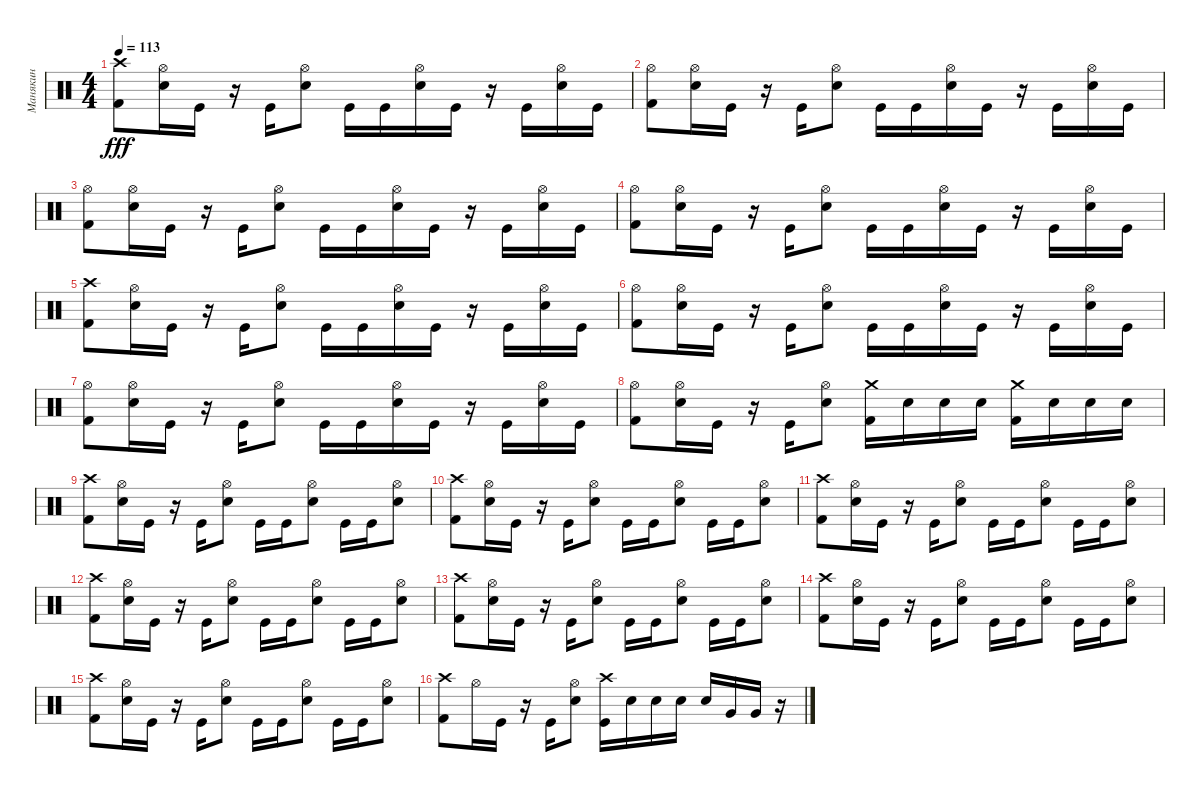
\track ("Манякин" "Манякин") {instrument percussion}
\staff {score}
\articulation defaults
\ts (4 4)
\tempo 113
\clef neutral
\ks c
("Kick (hit) 2" "Crash high (hit)").8{dy fff} ("Hi-Hat (open)" "Snare (hit) 2").16 "Kick (hit)".16 r.16 "Kick (hit)".16 ("Hi-Hat (open)" "Snare (hit) 2").8 "Kick (hit)".16 "Kick (hit)".16 ("Hi-Hat (open)" "Snare (hit) 2").16 "Kick (hit)".16 r.16 "Kick (hit)".16 ("Hi-Hat (open)" "Snare (hit) 2").16 "Kick (hit)".16 |
("Hi-Hat (open)" "Kick (hit) 2").8 ("Snare (hit) 2" "Hi-Hat (open)").16 "Kick (hit)".16 r.16 "Kick (hit)".16 ("Snare (hit) 2" "Hi-Hat (open)").8 "Kick (hit)".16 "Kick (hit)".16 ("Snare (hit) 2" "Hi-Hat (open)").16 "Kick (hit)".16 r.16 "Kick (hit)".16 ("Snare (hit) 2" "Hi-Hat (open)").16 "Kick (hit)".16 |
("Hi-Hat (open)" "Kick (hit) 2").8 ("Snare (hit) 2" "Hi-Hat (open)").16 "Kick (hit)".16 r.16 "Kick (hit)".16 ("Snare (hit) 2" "Hi-Hat (open)").8 "Kick (hit)".16 "Kick (hit)".16 ("Snare (hit) 2" "Hi-Hat (open)").16 "Kick (hit)".16 r.16 "Kick (hit)".16 ("Snare (hit) 2" "Hi-Hat (open)").16 "Kick (hit)".16 |
("Hi-Hat (open)" "Kick (hit) 2").8 ("Snare (hit) 2" "Hi-Hat (open)").16 "Kick (hit)".16 r.16 "Kick (hit)".16 ("Snare (hit) 2" "Hi-Hat (open)").8 "Kick (hit)".16 "Kick (hit)".16 ("Snare (hit) 2" "Hi-Hat (open)").16 "Kick (hit)".16 r.16 "Kick (hit)".16 ("Snare (hit) 2" "Hi-Hat (open)").16 "Kick (hit)".16 |
("Kick (hit) 2" "Crash high (hit)").8 ("Hi-Hat (open)" "Snare (hit) 2").16 "Kick (hit)".16 r.16 "Kick (hit)".16 ("Hi-Hat (open)" "Snare (hit) 2").8 "Kick (hit)".16 "Kick (hit)".16 ("Hi-Hat (open)" "Snare (hit) 2").16 "Kick (hit)".16 r.16 "Kick (hit)".16 ("Hi-Hat (open)" "Snare (hit) 2").16 "Kick (hit)".16 |
("Hi-Hat (open)" "Kick (hit) 2").8 ("Snare (hit) 2" "Hi-Hat (open)").16 "Kick (hit)".16 r.16 "Kick (hit)".16 ("Snare (hit) 2" "Hi-Hat (open)").8 "Kick (hit)".16 "Kick (hit)".16 ("Snare (hit) 2" "Hi-Hat (open)").16 "Kick (hit)".16 r.16 "Kick (hit)".16 ("Snare (hit) 2" "Hi-Hat (open)").16 "Kick (hit)".16 |
("Hi-Hat (open)" "Kick (hit) 2").8 ("Snare (hit) 2" "Hi-Hat (open)").16 "Kick (hit)".16 r.16 "Kick (hit)".16 ("Snare (hit) 2" "Hi-Hat (open)").8 "Kick (hit)".16 "Kick (hit)".16 ("Snare (hit) 2" "Hi-Hat (open)").16 "Kick (hit)".16 r.16 "Kick (hit)".16 ("Snare (hit) 2" "Hi-Hat (open)").16 "Kick (hit)".16 |
("Hi-Hat (open)" "Kick (hit) 2").8 ("Snare (hit) 2" "Hi-Hat (open)").16 "Kick (hit)".16 r.16 "Kick (hit)".16 ("Hi-Hat (open)" "Snare (hit) 2").8 ("Kick (hit) 2" "Crash medium (hit)").16 "Snare (hit) 2".16 "Snare (hit) 2".16 "Snare (hit) 2".16 ("Kick (hit) 2" "Crash medium (hit)").16 "Snare (hit) 2".16 "Snare (hit) 2".16 "Snare (hit) 2".16 |
("Crash high (hit)" "Kick (hit) 2").8 ("Snare (hit) 2" "Hi-Hat (open)").16 "Kick (hit)".16 r.16 "Kick (hit)".16 ("Snare (hit) 2" "Hi-Hat (open)").8 "Kick (hit)".16 "Kick (hit)".16 ("Snare (hit) 2" "Hi-Hat (open)").8 "Kick (hit)".16 "Kick (hit)".16 ("Snare (hit) 2" "Hi-Hat (open)").8 |
("Kick (hit) 2" "Crash high (hit)").8 ("Snare (hit) 2" "Hi-Hat (open)").16 "Kick (hit)".16 r.16 "Kick (hit)".16 ("Snare (hit) 2" "Hi-Hat (open)").8 "Kick (hit)".16 "Kick (hit)".16 ("Snare (hit) 2" "Hi-Hat (open)").8 "Kick (hit)".16 "Kick (hit)".16 ("Snare (hit) 2" "Hi-Hat (open)").8 |
("Crash high (hit)" "Kick (hit) 2").8 ("Snare (hit) 2" "Hi-Hat (open)").16 "Kick (hit)".16 r.16 "Kick (hit)".16 ("Snare (hit) 2" "Hi-Hat (open)").8 "Kick (hit)".16 "Kick (hit)".16 ("Snare (hit) 2" "Hi-Hat (open)").8 "Kick (hit)".16 "Kick (hit)".16 ("Snare (hit) 2" "Hi-Hat (open)").8 |
("Crash high (hit)" "Kick (hit) 2").8 ("Snare (hit) 2" "Hi-Hat (open)").16 "Kick (hit)".16 r.16 "Kick (hit)".16 ("Snare (hit) 2" "Hi-Hat (open)").8 "Kick (hit)".16 "Kick (hit)".16 ("Snare (hit) 2" "Hi-Hat (open)").8 "Kick (hit)".16 "Kick (hit)".16 ("Snare (hit) 2" "Hi-Hat (open)").8 |
("Crash high (hit)" "Kick (hit) 2").8 ("Snare (hit) 2" "Hi-Hat (open)").16 "Kick (hit)".16 r.16 "Kick (hit)".16 ("Snare (hit) 2" "Hi-Hat (open)").8 "Kick (hit)".16 "Kick (hit)".16 ("Snare (hit) 2" "Hi-Hat (open)").8 "Kick (hit)".16 "Kick (hit)".16 ("Snare (hit) 2" "Hi-Hat (open)").8 |
("Crash high (hit)" "Kick (hit) 2").8 ("Snare (hit) 2" "Hi-Hat (open)").16 "Kick (hit)".16 r.16 "Kick (hit)".16 ("Snare (hit) 2" "Hi-Hat (open)").8 "Kick (hit)".16 "Kick (hit)".16 ("Snare (hit) 2" "Hi-Hat (open)").8 "Kick (hit)".16 "Kick (hit)".16 ("Snare (hit) 2" "Hi-Hat (open)").8 |
("Crash high (hit)" "Kick (hit) 2").8 ("Snare (hit) 2" "Hi-Hat (open)").16 "Kick (hit)".16 r.16 "Kick (hit)".16 ("Snare (hit) 2" "Hi-Hat (open)").8 "Kick (hit)".16 "Kick (hit)".16 ("Snare (hit) 2" "Hi-Hat (open)").8 "Kick (hit)".16 "Kick (hit)".16 ("Snare (hit) 2" "Hi-Hat (open)").8 |
("Crash high (hit)" "Kick (hit) 2").8 "Hi-Hat (open)".16 "Kick (hit)".16 r.16 "Kick (hit)".16 ("Snare (hit) 2" "Hi-Hat (open)").8 ("Crash high (hit)" "Kick (hit)").16 "Snare (hit) 2".16 "Snare (hit) 2".16 "Snare (hit) 2".16 "Snare (hit) 2".16 "Very Low Tom (hit)".16 "Very Low Tom (hit)".16 r.16
